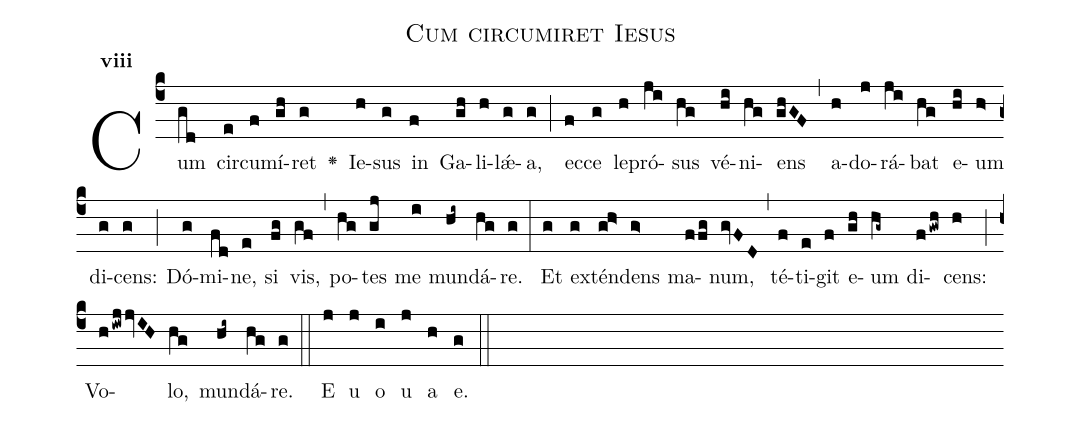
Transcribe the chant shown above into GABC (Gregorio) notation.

name:Cum circumiret Iesus;
office-part:Antiphona;
mode:8;
%%
initial-style: 1;
name: Cum circumiret Iesus;
book: Antiphonae & Responsoria/Tomus IV, p. 94;
occasion: Dominica VI per Annum;
office-part: Laudes Ant Bb;
annotation: 8g;
centering-scheme: english;
font: OFLSortsMillGoudy;
height: 11;
width: 4.5;
%%
(c4)Cum(gd) cir(e)cu(f)mí(gh)ret(g) <v>\greheightstar</v>() Ie(h)sus(g) in(f) Ga(gh)li(h)lǽ(g)a,(g) (;) ec(f)ce(g) le(h)pró(ji)sus(hg) vé(hi)ni(hg)ens(ghGF) (,) a(h)do(j)rá(ji)bat(hg) e(hi)um(h>) di(g)cens:(g) (;) Dó(g)mi(fd)ne,(e) si(fg) vis,(gf) (,) po(hg)tes(gj) me(i) mun(hi~)dá(hg)re.(g) (:) Et(g) ex(g)tén(gh>)dens(g>) ma(ffg)num,(gvFD) (,) té(f)ti(e)git(f) e(gh)um(hg~) di(fgwh)cens:(h) (;) Vo(hiwjjvIH)lo,(hg) mun(hi~)dá(hg)re.(g) (::) E(j) u(j) o(i) u(j) a(h) e.(g) (::)
